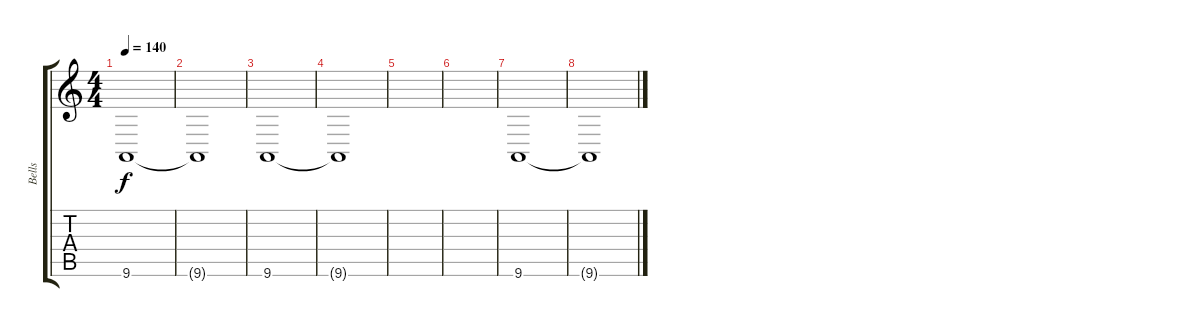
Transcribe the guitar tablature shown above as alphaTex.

\track ("Bells" "Bells") {instrument tubularbells}
\staff {score tabs}
\tuning (D4 A3 F3 C3 G2 C2) {hide}
\ts (4 4)
\tempo 140
\clef g2
\ks c
9.6.1{dy f} |
9.6{t}.1 |
9.6.1 |
9.6{t}.1 |
|
|
9.6.1 |
9.6{t}.1
